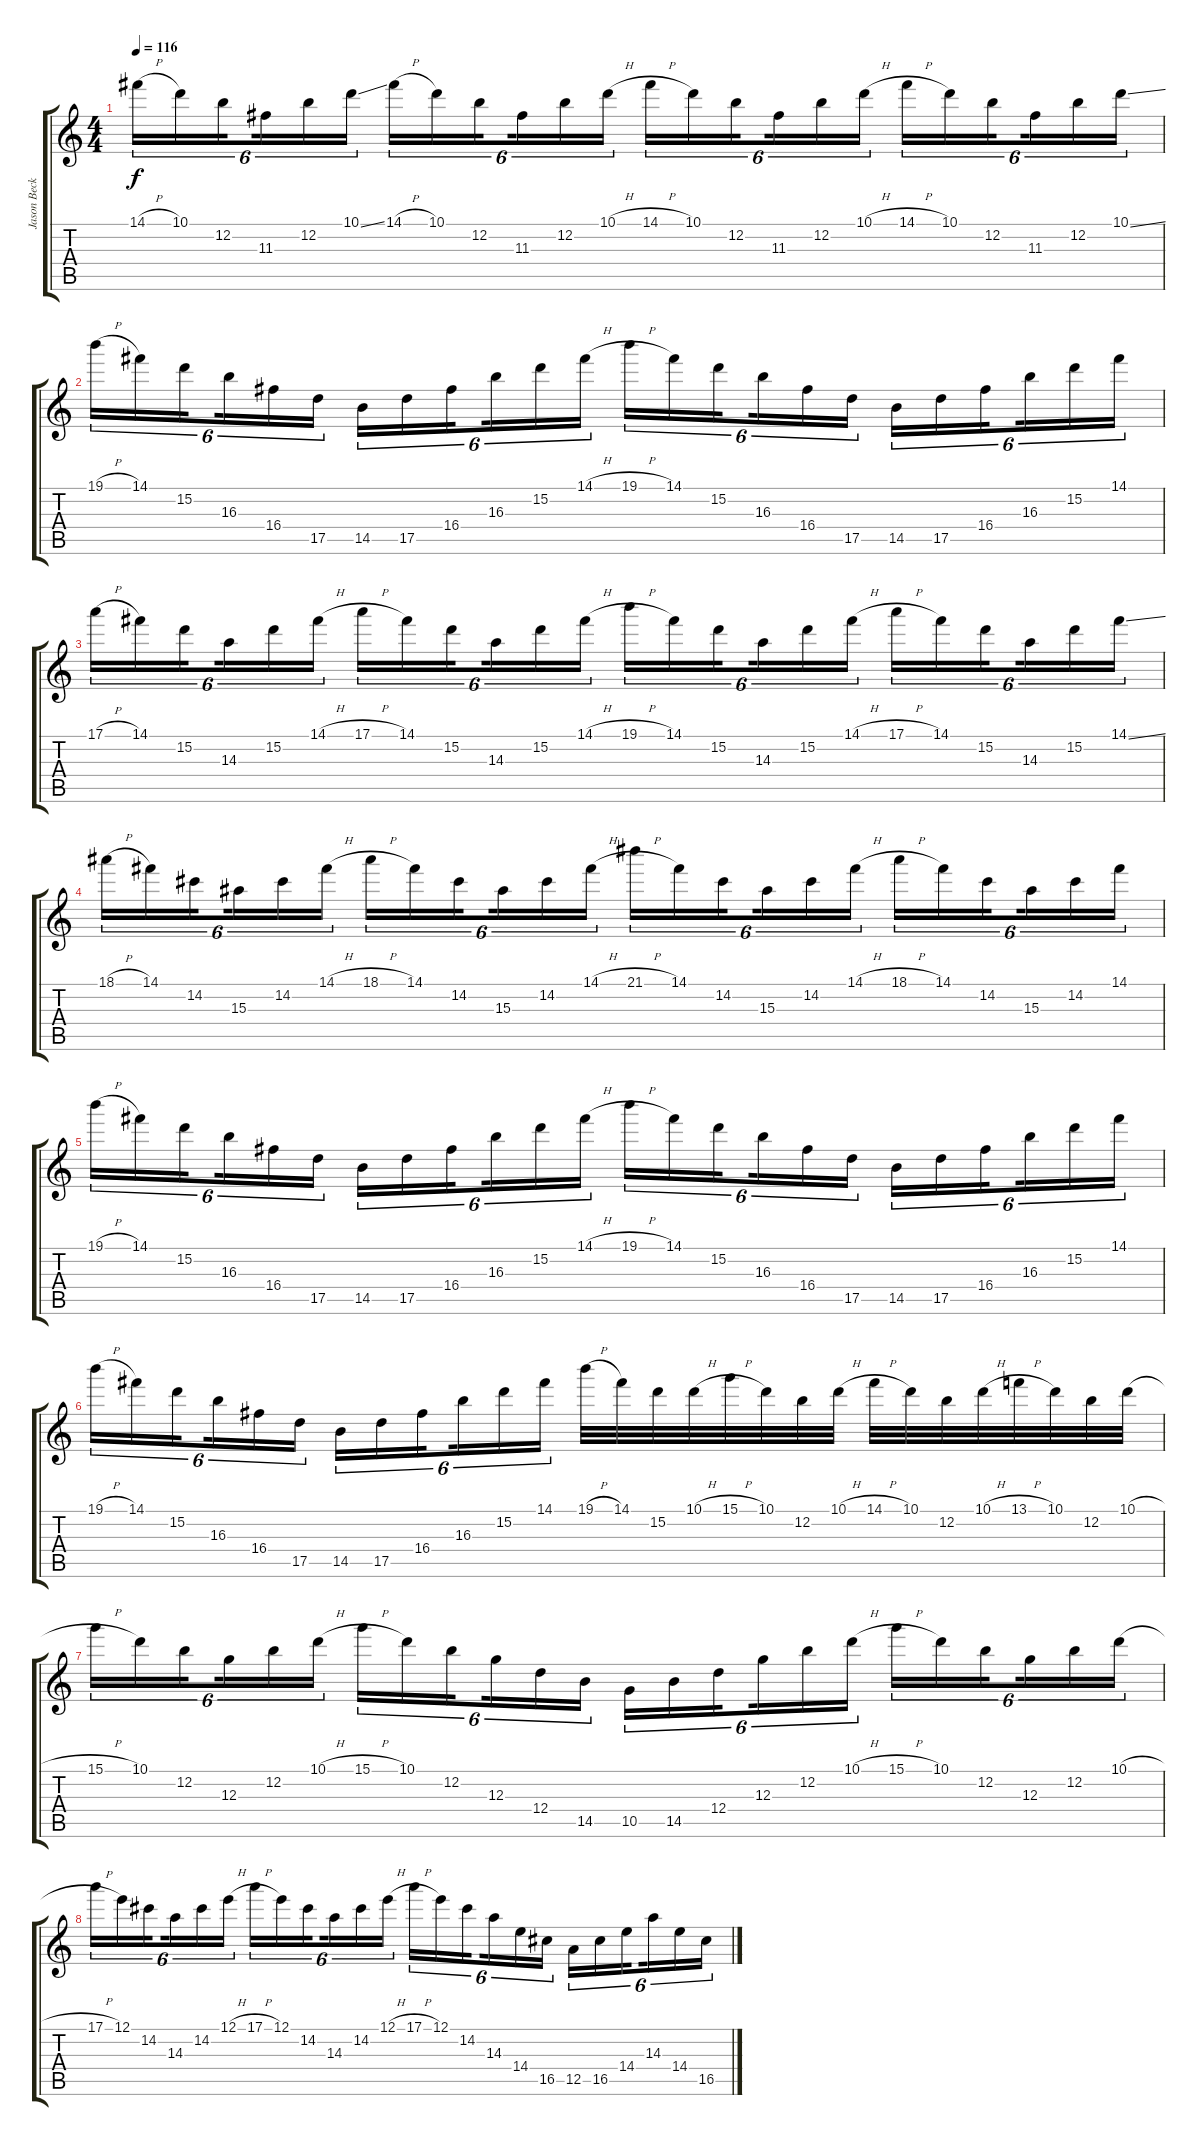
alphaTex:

\track ("Jason Becker" "Jason Beck") {instrument overdrivenguitar}
\staff {score tabs}
\tuning (E4 B3 G3 D3 A2 E2) {hide}
\ts (4 4)
\tempo 116
\clef g2
\ks c
14.1{h}.16{tu (6 4) dy f} 10.1.16{tu (6 4)} 12.2.16{tu (6 4) beam splitsecondary} 11.3.16{tu (6 4)} 12.2.16{tu (6 4)} 10.1{ss}.16{tu (6 4)} 14.1{h}.16{tu (6 4)} 10.1.16{tu (6 4)} 12.2.16{tu (6 4) beam splitsecondary} 11.3.16{tu (6 4)} 12.2.16{tu (6 4)} 10.1{h}.16{tu (6 4)} 14.1{h}.16{tu (6 4)} 10.1.16{tu (6 4)} 12.2.16{tu (6 4) beam splitsecondary} 11.3.16{tu (6 4)} 12.2.16{tu (6 4)} 10.1{h}.16{tu (6 4)} 14.1{h}.16{tu (6 4)} 10.1.16{tu (6 4)} 12.2.16{tu (6 4) beam splitsecondary} 11.3.16{tu (6 4)} 12.2.16{tu (6 4)} 10.1{ss}.16{tu (6 4)} |
19.1{h}.16{tu (6 4)} 14.1.16{tu (6 4)} 15.2.16{tu (6 4) beam splitsecondary} 16.3.16{tu (6 4)} 16.4.16{tu (6 4)} 17.5.16{tu (6 4)} 14.5.16{tu (6 4)} 17.5.16{tu (6 4)} 16.4.16{tu (6 4) beam splitsecondary} 16.3.16{tu (6 4)} 15.2.16{tu (6 4)} 14.1{h}.16{tu (6 4)} 19.1{h}.16{tu (6 4)} 14.1.16{tu (6 4)} 15.2.16{tu (6 4) beam splitsecondary} 16.3.16{tu (6 4)} 16.4.16{tu (6 4)} 17.5.16{tu (6 4)} 14.5.16{tu (6 4)} 17.5.16{tu (6 4)} 16.4.16{tu (6 4) beam splitsecondary} 16.3.16{tu (6 4)} 15.2.16{tu (6 4)} 14.1.16{tu (6 4)} |
17.1{h}.16{tu (6 4)} 14.1.16{tu (6 4)} 15.2.16{tu (6 4) beam splitsecondary} 14.3.16{tu (6 4)} 15.2.16{tu (6 4)} 14.1{h}.16{tu (6 4)} 17.1{h}.16{tu (6 4)} 14.1.16{tu (6 4)} 15.2.16{tu (6 4) beam splitsecondary} 14.3.16{tu (6 4)} 15.2.16{tu (6 4)} 14.1{h}.16{tu (6 4)} 19.1{h}.16{tu (6 4)} 14.1.16{tu (6 4)} 15.2.16{tu (6 4) beam splitsecondary} 14.3.16{tu (6 4)} 15.2.16{tu (6 4)} 14.1{h}.16{tu (6 4)} 17.1{h}.16{tu (6 4)} 14.1.16{tu (6 4)} 15.2.16{tu (6 4) beam splitsecondary} 14.3.16{tu (6 4)} 15.2.16{tu (6 4)} 14.1{ss}.16{tu (6 4)} |
18.1{h}.16{tu (6 4)} 14.1.16{tu (6 4)} 14.2.16{tu (6 4) beam splitsecondary} 15.3.16{tu (6 4)} 14.2.16{tu (6 4)} 14.1{h}.16{tu (6 4)} 18.1{h}.16{tu (6 4)} 14.1.16{tu (6 4)} 14.2.16{tu (6 4) beam splitsecondary} 15.3.16{tu (6 4)} 14.2.16{tu (6 4)} 14.1{h}.16{tu (6 4)} 21.1{h}.16{tu (6 4)} 14.1.16{tu (6 4)} 14.2.16{tu (6 4) beam splitsecondary} 15.3.16{tu (6 4)} 14.2.16{tu (6 4)} 14.1{h}.16{tu (6 4)} 18.1{h}.16{tu (6 4)} 14.1.16{tu (6 4)} 14.2.16{tu (6 4) beam splitsecondary} 15.3.16{tu (6 4)} 14.2.16{tu (6 4)} 14.1.16{tu (6 4)} |
19.1{h}.16{tu (6 4)} 14.1.16{tu (6 4)} 15.2.16{tu (6 4) beam splitsecondary} 16.3.16{tu (6 4)} 16.4.16{tu (6 4)} 17.5.16{tu (6 4)} 14.5.16{tu (6 4)} 17.5.16{tu (6 4)} 16.4.16{tu (6 4) beam splitsecondary} 16.3.16{tu (6 4)} 15.2.16{tu (6 4)} 14.1{h}.16{tu (6 4)} 19.1{h}.16{tu (6 4)} 14.1.16{tu (6 4)} 15.2.16{tu (6 4) beam splitsecondary} 16.3.16{tu (6 4)} 16.4.16{tu (6 4)} 17.5.16{tu (6 4)} 14.5.16{tu (6 4)} 17.5.16{tu (6 4)} 16.4.16{tu (6 4) beam splitsecondary} 16.3.16{tu (6 4)} 15.2.16{tu (6 4)} 14.1.16{tu (6 4)} |
19.1{h}.16{tu (6 4)} 14.1.16{tu (6 4)} 15.2.16{tu (6 4) beam splitsecondary} 16.3.16{tu (6 4)} 16.4.16{tu (6 4)} 17.5.16{tu (6 4)} 14.5.16{tu (6 4)} 17.5.16{tu (6 4)} 16.4.16{tu (6 4) beam splitsecondary} 16.3.16{tu (6 4)} 15.2.16{tu (6 4)} 14.1.16{tu (6 4)} 19.1{h}.32 14.1.32 15.2.32 10.1{h}.32 15.1{h}.32 10.1.32 12.2.32 10.1{h}.32 14.1{h}.32 10.1.32 12.2.32 10.1{h}.32 13.1{h}.32 10.1.32 12.2.32 10.1{h}.32 |
15.1{h}.16{tu (6 4)} 10.1.16{tu (6 4)} 12.2.16{tu (6 4) beam splitsecondary} 12.3.16{tu (6 4)} 12.2.16{tu (6 4)} 10.1{h}.16{tu (6 4)} 15.1{h}.16{tu (6 4)} 10.1.16{tu (6 4)} 12.2.16{tu (6 4) beam splitsecondary} 12.3.16{tu (6 4)} 12.4.16{tu (6 4)} 14.5.16{tu (6 4)} 10.5.16{tu (6 4)} 14.5.16{tu (6 4)} 12.4.16{tu (6 4) beam splitsecondary} 12.3.16{tu (6 4)} 12.2.16{tu (6 4)} 10.1{h}.16{tu (6 4)} 15.1{h}.16{tu (6 4)} 10.1.16{tu (6 4)} 12.2.16{tu (6 4) beam splitsecondary} 12.3.16{tu (6 4)} 12.2.16{tu (6 4)} 10.1{h}.16{tu (6 4)} |
17.1{h}.16{tu (6 4)} 12.1.16{tu (6 4)} 14.2.16{tu (6 4) beam splitsecondary} 14.3.16{tu (6 4)} 14.2.16{tu (6 4)} 12.1{h}.16{tu (6 4)} 17.1{h}.16{tu (6 4)} 12.1.16{tu (6 4)} 14.2.16{tu (6 4) beam splitsecondary} 14.3.16{tu (6 4)} 14.2.16{tu (6 4)} 12.1{h}.16{tu (6 4)} 17.1{h}.16{tu (6 4)} 12.1.16{tu (6 4)} 14.2.16{tu (6 4) beam splitsecondary} 14.3.16{tu (6 4)} 14.4.16{tu (6 4)} 16.5.16{tu (6 4)} 12.5.16{tu (6 4)} 16.5.16{tu (6 4)} 14.4.16{tu (6 4) beam splitsecondary} 14.3.16{tu (6 4)} 14.4.16{tu (6 4)} 16.5.16{tu (6 4)}
